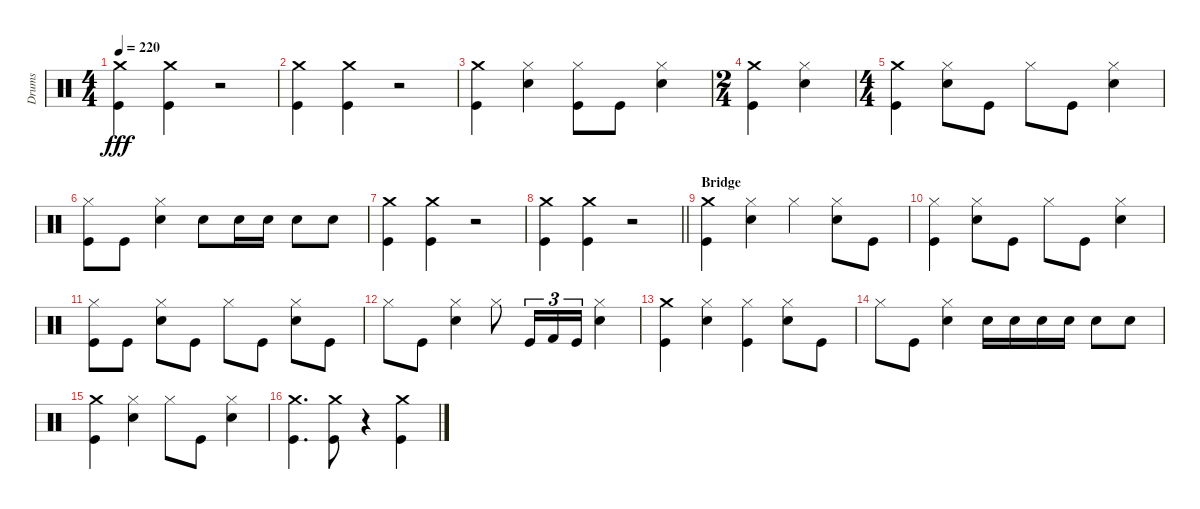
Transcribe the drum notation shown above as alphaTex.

\track ("Drums" "Drums") {instrument percussion}
\staff {score}
\articulation defaults
\ts (4 4)
\tempo 220
\clef neutral
\ks c
("Kick (hit)" "Crash medium (hit)").4{dy fff} ("Kick (hit)" "Crash medium (hit)").4 r.2 |
("Kick (hit)" "Crash medium (hit)").4 ("Crash medium (hit)" "Kick (hit)").4 r.2 |
("Kick (hit)" "Crash medium (hit)").4 ("Snare (hit) 2" "Hi-Hat (closed)").4 ("Kick (hit)" "Hi-Hat (closed)").8 "Kick (hit)".8 ("Snare (hit) 2" "Hi-Hat (closed)").4 |
\ts (2 4)
("Crash medium (hit)" "Kick (hit)").4 ("Snare (hit) 2" "Hi-Hat (closed)").4 |
\ts (4 4)
("Kick (hit)" "Crash medium (hit)").4 ("Snare (hit) 2" "Hi-Hat (closed)").8 "Kick (hit)".8 "Hi-Hat (closed)".8 "Kick (hit)".8 ("Snare (hit) 2" "Hi-Hat (closed)").4 |
("Hi-Hat (closed)" "Kick (hit)").8 "Kick (hit)".8 ("Hi-Hat (closed)" "Snare (hit) 2").4 "Snare (hit) 2".8 "Snare (hit) 2".16 "Snare (hit) 2".16 "Snare (hit) 2".8 "Snare (hit) 2".8 |
("Kick (hit)" "Crash medium (hit)").4 ("Kick (hit)" "Crash medium (hit)").4 r.2 |
\barLineRight lightlight
("Crash medium (hit)" "Kick (hit)").4 ("Kick (hit)" "Crash medium (hit)").4 r.2 |
\section ("" "Bridge")
("Kick (hit)" "Crash medium (hit)").4 ("Snare (hit) 2" "Hi-Hat (closed)").4 "Hi-Hat (closed)".4 ("Snare (hit) 2" "Hi-Hat (closed)").8 "Kick (hit)".8 |
("Hi-Hat (closed)" "Kick (hit)").4 ("Hi-Hat (closed)" "Snare (hit) 2").8 "Kick (hit)".8 "Hi-Hat (closed)".8 "Kick (hit)".8 ("Snare (hit) 2" "Hi-Hat (closed)").4 |
("Hi-Hat (closed)" "Kick (hit)").8 "Kick (hit)".8 ("Snare (hit) 2" "Hi-Hat (closed)").8 "Kick (hit)".8 "Hi-Hat (closed)".8 "Kick (hit)".8 ("Snare (hit) 2" "Hi-Hat (closed)").8 "Kick (hit)".8 |
"Hi-Hat (closed)".8 "Kick (hit)".8 ("Snare (hit) 2" "Hi-Hat (closed)").4 "Hi-Hat (closed)".8 "Kick (hit)".16{tu (3 2)} "Kick (hit) 2".16{tu (3 2)} "Kick (hit)".16{tu (3 2)} ("Snare (hit) 2" "Hi-Hat (closed)").4 |
("Kick (hit)" "Crash medium (hit)").4 ("Hi-Hat (closed)" "Snare (hit) 2").4 ("Kick (hit)" "Hi-Hat (closed)").4 ("Snare (hit) 2" "Hi-Hat (closed)").8 "Kick (hit)".8 |
"Hi-Hat (closed)".8 "Kick (hit)".8 ("Snare (hit) 2" "Hi-Hat (closed)").4 "Snare (hit) 2".16 "Snare (hit) 2".16 "Snare (hit) 2".16 "Snare (hit) 2".16 "Snare (hit) 2".8 "Snare (hit) 2".8 |
("Kick (hit)" "Crash medium (hit)").4 ("Snare (hit) 2" "Hi-Hat (closed)").4 "Hi-Hat (closed)".8 "Kick (hit)".8 ("Snare (hit) 2" "Hi-Hat (closed)").4 |
("Kick (hit)" "Crash medium (hit)").4{d} ("Crash medium (hit)" "Kick (hit)").8 r.4 ("Kick (hit)" "Crash medium (hit)").4
